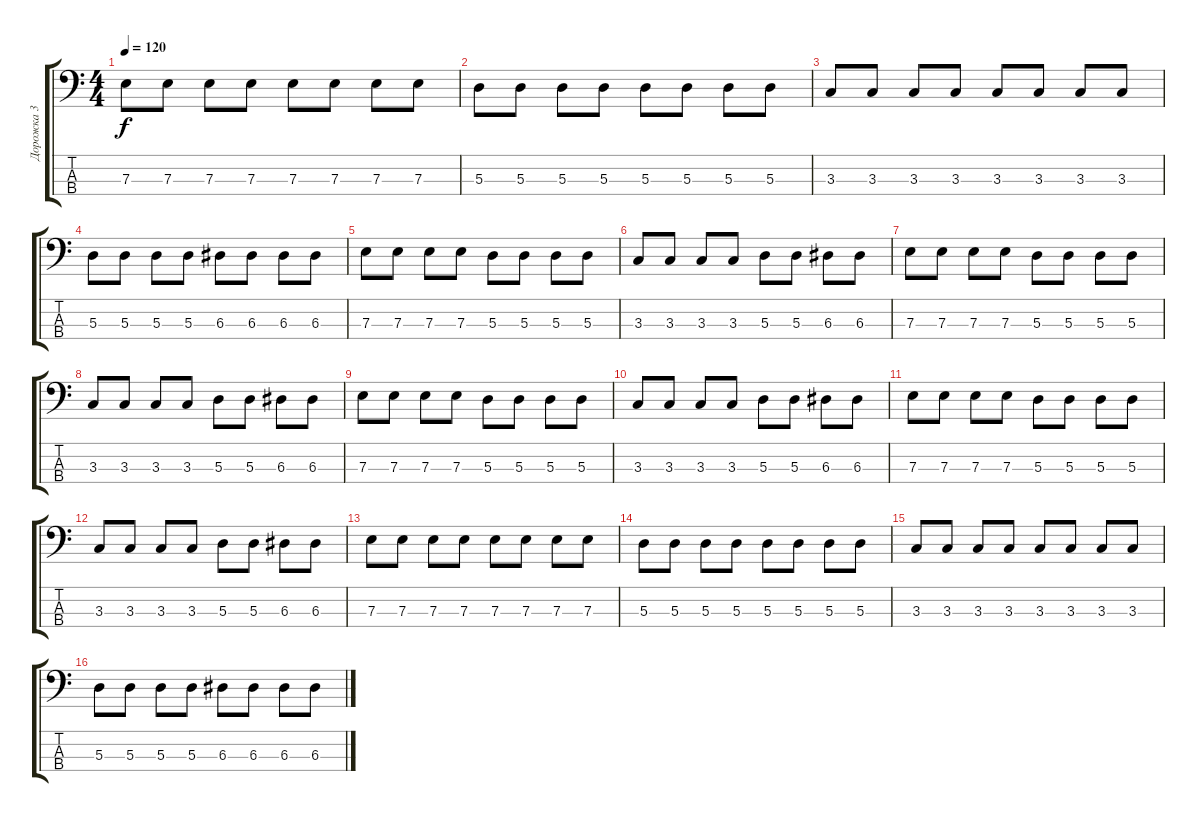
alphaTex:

\track ("Дорожка 3" "Дорожка 3") {instrument electricbassfinger}
\staff {score tabs}
\tuning (G2 D2 A1 E1) {hide}
\ts (4 4)
\tempo 120
\clef f4
\ks c
7.3.8{dy f} 7.3.8 7.3.8 7.3.8 7.3.8 7.3.8 7.3.8 7.3.8 |
5.3.8 5.3.8 5.3.8 5.3.8 5.3.8 5.3.8 5.3.8 5.3.8 |
3.3.8 3.3.8 3.3.8 3.3.8 3.3.8 3.3.8 3.3.8 3.3.8 |
5.3.8 5.3.8 5.3.8 5.3.8 6.3.8 6.3.8 6.3.8 6.3.8 |
7.3.8 7.3.8 7.3.8 7.3.8 5.3.8 5.3.8 5.3.8 5.3.8 |
3.3.8 3.3.8 3.3.8 3.3.8 5.3.8 5.3.8 6.3.8 6.3.8 |
7.3.8 7.3.8 7.3.8 7.3.8 5.3.8 5.3.8 5.3.8 5.3.8 |
3.3.8 3.3.8 3.3.8 3.3.8 5.3.8 5.3.8 6.3.8 6.3.8 |
7.3.8 7.3.8 7.3.8 7.3.8 5.3.8 5.3.8 5.3.8 5.3.8 |
3.3.8 3.3.8 3.3.8 3.3.8 5.3.8 5.3.8 6.3.8 6.3.8 |
7.3.8 7.3.8 7.3.8 7.3.8 5.3.8 5.3.8 5.3.8 5.3.8 |
3.3.8 3.3.8 3.3.8 3.3.8 5.3.8 5.3.8 6.3.8 6.3.8 |
7.3.8 7.3.8 7.3.8 7.3.8 7.3.8 7.3.8 7.3.8 7.3.8 |
5.3.8 5.3.8 5.3.8 5.3.8 5.3.8 5.3.8 5.3.8 5.3.8 |
3.3.8 3.3.8 3.3.8 3.3.8 3.3.8 3.3.8 3.3.8 3.3.8 |
5.3.8 5.3.8 5.3.8 5.3.8 6.3.8 6.3.8 6.3.8 6.3.8
